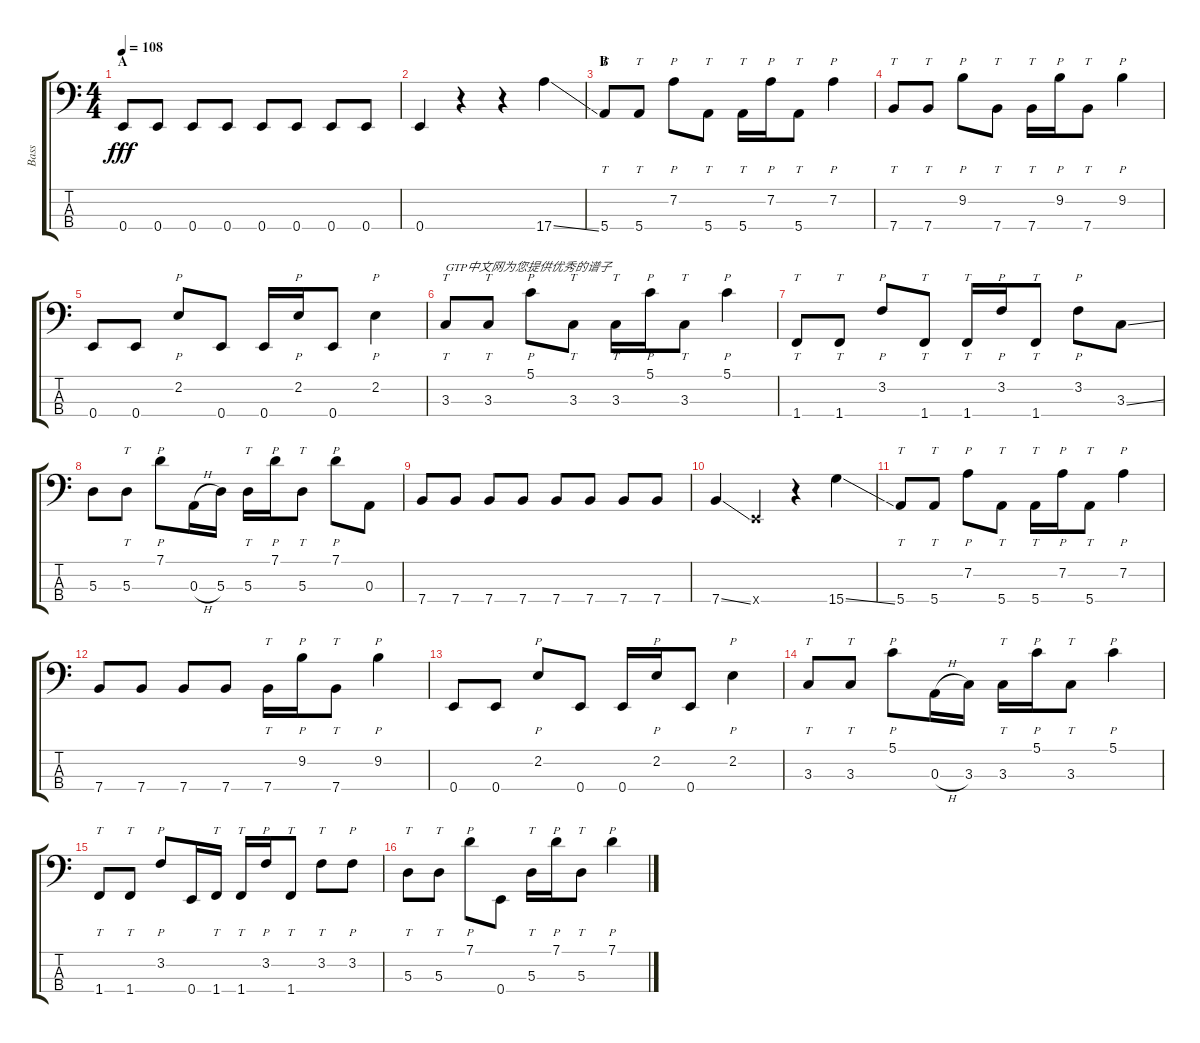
\track ("Bass" "Bass") {instrument electricbassfinger}
\staff {score tabs}
\tuning (G2 D2 A1 E1) {hide}
\ts (4 4)
\section ("" "A")
\tempo 108
\clef f4
\ks c
0.4.8{dy fff instrument electricbassfinger} 0.4.8 0.4.8 0.4.8 0.4.8 0.4.8 0.4.8 0.4.8 |
0.4.4 r.4 r.4 17.4{ss}.4 |
\section ("" "B")
5.4.8{tt} 5.4.8{tt} 7.2.8{p instrument slapbass1} 5.4.8{tt instrument electricbassfinger} 5.4.16{tt} 7.2.16{p instrument slapbass1} 5.4.8{tt instrument electricbassfinger} 7.2.4{p instrument slapbass1} |
7.4.8{tt instrument electricbassfinger} 7.4.8{tt} 9.2.8{p instrument slapbass1} 7.4.8{tt instrument electricbassfinger} 7.4.16{tt} 9.2.16{p instrument slapbass1} 7.4.8{tt instrument electricbassfinger} 9.2.4{p instrument slapbass1} |
0.4.8{instrument electricbassfinger} 0.4.8 2.2.8{p instrument slapbass1} 0.4.8{instrument electricbassfinger} 0.4.16 2.2.16{p instrument slapbass1} 0.4.8{instrument electricbassfinger} 2.2.4{p instrument slapbass1} |
3.3.8{tt txt "GTP中文网为您提供优秀的谱子" instrument electricbassfinger} 3.3.8{tt} 5.1.8{p instrument slapbass1} 3.3.8{tt instrument electricbassfinger} 3.3.16{tt} 5.1.16{p instrument slapbass1} 3.3.8{tt instrument electricbassfinger} 5.1.4{p instrument slapbass1} |
1.4.8{tt instrument electricbassfinger} 1.4.8{tt} 3.2.8{p instrument slapbass1} 1.4.8{tt instrument electricbassfinger} 1.4.16{tt} 3.2.16{p instrument slapbass1} 1.4.8{tt instrument electricbassfinger} 3.2.8{p instrument slapbass1} 3.3{ss}.8{instrument electricbassfinger} |
5.3.8 5.3.8{tt} 7.1.8{p instrument slapbass1} 0.3{h}.16{instrument electricbassfinger} 5.3.16 5.3.16{tt} 7.1.16{p instrument slapbass1} 5.3.8{tt instrument electricbassfinger} 7.1.8{p instrument slapbass1} 0.3.8{instrument electricbassfinger} |
7.4.8 7.4.8 7.4.8 7.4.8 7.4.8 7.4.8 7.4.8 7.4.8 |
7.4{ss}.4 0.4{x}.4 r.4 15.4{ss}.4 |
5.4.8{tt} 5.4.8{tt} 7.2.8{p instrument slapbass1} 5.4.8{tt instrument electricbassfinger} 5.4.16{tt} 7.2.16{p instrument slapbass1} 5.4.8{tt instrument electricbassfinger} 7.2.4{p instrument slapbass1} |
7.4.8{instrument electricbassfinger} 7.4.8 7.4.8 7.4.8 7.4.16{tt} 9.2.16{p instrument slapbass1} 7.4.8{tt instrument electricbassfinger} 9.2.4{p instrument slapbass1} |
0.4.8{instrument electricbassfinger} 0.4.8 2.2.8{p instrument slapbass1} 0.4.8{instrument electricbassfinger} 0.4.16 2.2.16{p instrument slapbass1} 0.4.8{instrument electricbassfinger} 2.2.4{p instrument slapbass1} |
3.3.8{tt instrument electricbassfinger} 3.3.8{tt} 5.1.8{p instrument slapbass1} 0.3{h}.16{instrument electricbassfinger} 3.3.16 3.3.16{tt} 5.1.16{p instrument slapbass1} 3.3.8{tt instrument electricbassfinger} 5.1.4{p instrument slapbass1} |
1.4.8{tt instrument electricbassfinger} 1.4.8{tt} 3.2.8{p instrument slapbass1} 0.4.16{instrument electricbassfinger} 1.4.16{tt} 1.4.16{tt} 3.2.16{p instrument slapbass1} 1.4.8{tt instrument electricbassfinger} 3.2.8{tt} 3.2.8{p instrument slapbass1} |
5.3.8{tt instrument electricbassfinger} 5.3.8{tt} 7.1.8{p instrument slapbass1} 0.4.8{instrument electricbassfinger} 5.3.16{tt} 7.1.16{p instrument slapbass1} 5.3.8{tt instrument electricbassfinger} 7.1.4{p instrument slapbass1}
